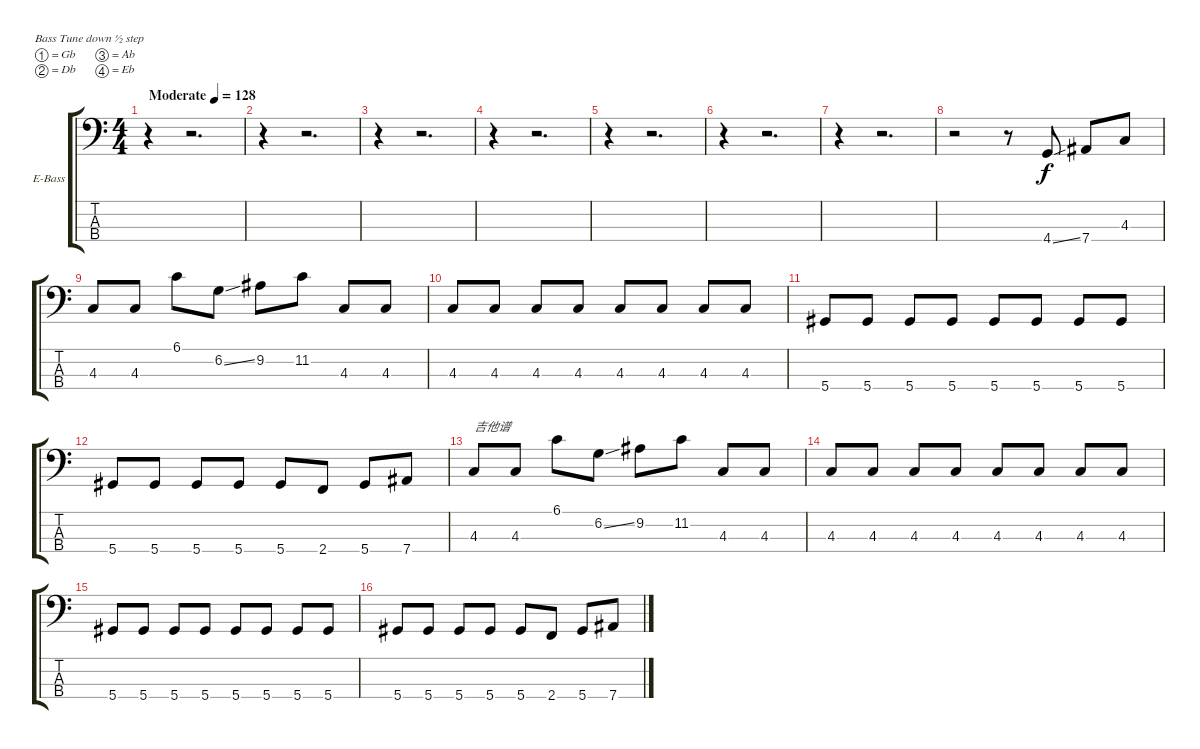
\bracketExtendMode groupsimilarinstruments
\firstSystemTrackNameOrientation horizontal
\otherSystemsTrackNameOrientation horizontal
\track ("Òô¹ì 2" "E-Bass") {instrument electricbassfinger}
\staff {score tabs}
\tuning (Gb2 Db2 Ab1 Eb1)
\ts (4 4)
\beaming (8 2 2 2 2)
\tempo (128 "Moderate")
\clef f4
\ks c
r.4{dy f instrument electricbassfinger} r.2{d} |
r.4 r.2{d} |
r.4 r.2{d} |
r.4 r.2{d} |
r.4 r.2{d} |
r.4 r.2{d} |
r.4 r.2{d} |
r.2 r.8 4.4{ss}.8 7.4.8 4.3.8 |
4.3.8 4.3.8 6.1.8 6.2{ss}.8 9.2.8 11.2.8 4.3.8 4.3.8 |
4.3.8 4.3.8 4.3.8 4.3.8 4.3.8 4.3.8 4.3.8 4.3.8 |
5.4.8 5.4.8 5.4.8 5.4.8 5.4.8 5.4.8 5.4.8 5.4.8 |
5.4.8 5.4.8 5.4.8 5.4.8 5.4.8 2.4.8 5.4.8 7.4.8 |
4.3.8{txt "吉他谱"} 4.3.8 6.1.8 6.2{ss}.8 9.2.8 11.2.8 4.3.8 4.3.8 |
4.3.8 4.3.8 4.3.8 4.3.8 4.3.8 4.3.8 4.3.8 4.3.8 |
5.4.8 5.4.8 5.4.8 5.4.8 5.4.8 5.4.8 5.4.8 5.4.8 |
5.4.8 5.4.8 5.4.8 5.4.8 5.4.8 2.4.8 5.4.8 7.4.8
